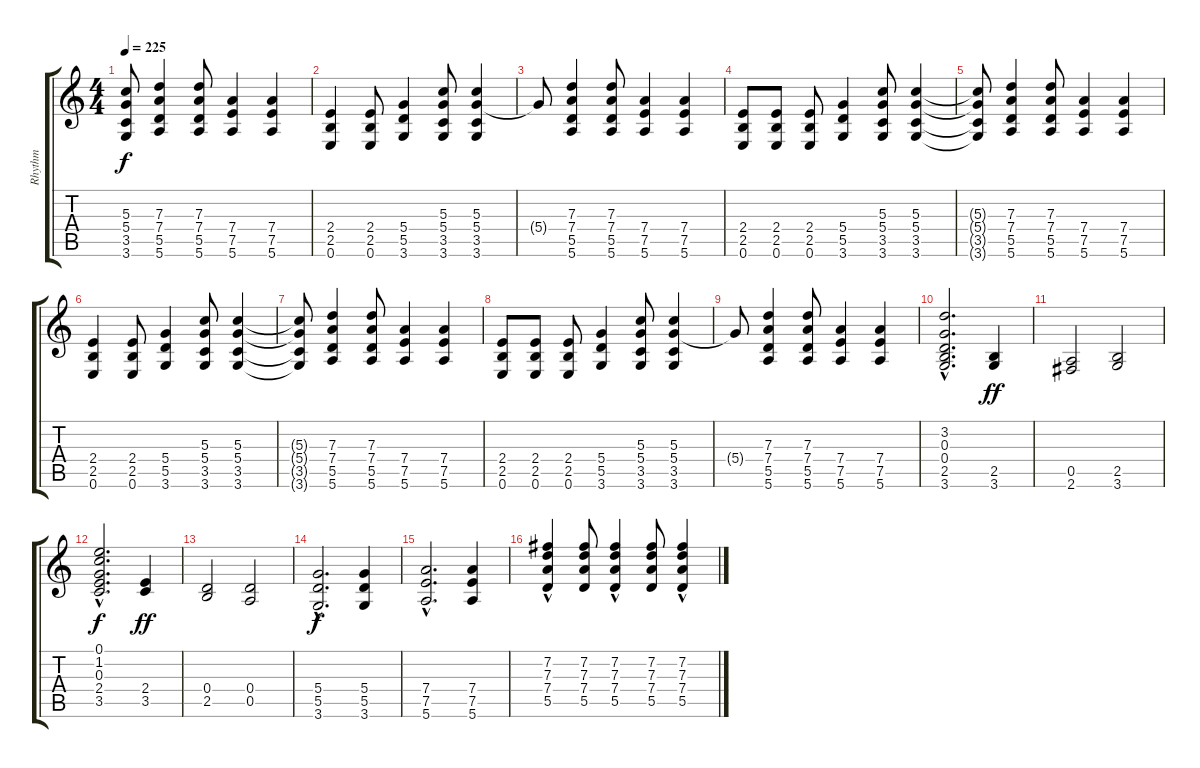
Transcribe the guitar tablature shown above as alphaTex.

\track ("Rhythm" "Rhythm") {instrument overdrivenguitar}
\staff {score tabs}
\tuning (E4 B3 G3 D3 A2 E2) {hide}
\ts (4 4)
\tempo 225
\clef g2
\ks c
(5.3{t} 5.4{t} 3.5{t} 3.6{t}).8{dy f} (7.3 7.4 5.5 5.6).4 (7.3 7.4 5.5 5.6).8 (7.4 7.5 5.6).4 (7.4 7.5 5.6).4 |
(2.4 2.5 0.6).4 (2.4 2.5 0.6).8 (5.4 5.5 3.6).4 (5.3 5.4 3.5 3.6).8 (5.3 5.4 3.5 3.6).4 |
5.4{t}.8 (7.3 7.4 5.5 5.6).4 (7.3 7.4 5.5 5.6).8 (7.4 7.5 5.6).4 (7.4 7.5 5.6).4 |
(2.4 2.5 0.6).8 (2.4 2.5 0.6).8 (2.4 2.5 0.6).8 (5.4 5.5 3.6).4 (5.3 5.4 3.5 3.6).8 (5.3 5.4 3.5 3.6).4 |
(5.3{t} 5.4{t} 3.5{t} 3.6{t}).8 (7.3 7.4 5.5 5.6).4 (7.3 7.4 5.5 5.6).8 (7.4 7.5 5.6).4 (7.4 7.5 5.6).4 |
(2.4 2.5 0.6).4 (2.4 2.5 0.6).8 (5.4 5.5 3.6).4 (5.3 5.4 3.5 3.6).8 (5.3 5.4 3.5 3.6).4 |
(5.3{t} 5.4{t} 3.5{t} 3.6{t}).8 (7.3 7.4 5.5 5.6).4 (7.3 7.4 5.5 5.6).8 (7.4 7.5 5.6).4 (7.4 7.5 5.6).4 |
(2.4 2.5 0.6).8 (2.4 2.5 0.6).8 (2.4 2.5 0.6).8 (5.4 5.5 3.6).4 (5.3 5.4 3.5 3.6).8 (5.3 5.4 3.5 3.6).4 |
5.4{t}.8 (7.3 7.4 5.5 5.6).4 (7.3 7.4 5.5 5.6).8 (7.4 7.5 5.6).4 (7.4 7.5 5.6).4 |
(3.2 0.3 0.4 2.5 3.6{hac}).2{d} (2.5 3.6).4{dy ff} |
(0.5 2.6).2 (2.5 3.6).2 |
(0.1 1.2{hac} 0.3 2.4{hac} 3.5{hac}).2{d dy f} (2.4 3.5).4{dy ff} |
(0.4 2.5).2 (0.4 0.5).2 |
(5.4{hac} 5.5{hac} 3.6{hac}).2{d dy f} (5.4 5.5 3.6).4 |
(7.4{hac} 7.5{hac} 5.6{hac}).2{d} (7.4 7.5 5.6).4 |
(7.2 7.3 7.4 5.5{hac}).4 (7.2 7.3 7.4 5.5).8 (7.2 7.3 7.4 5.5{hac}).4 (7.2 7.3 7.4 5.5).8 (7.2 7.3 7.4 5.5{hac}).4
